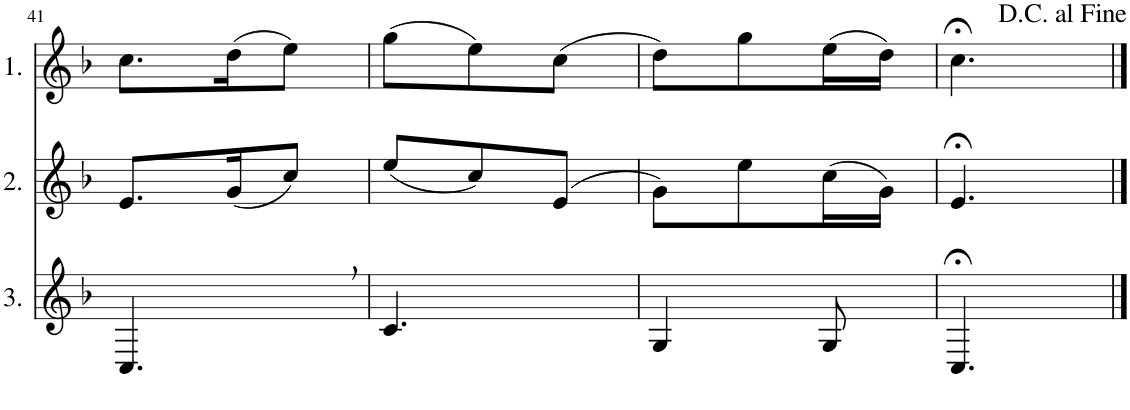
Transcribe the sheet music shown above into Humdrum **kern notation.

**kern	**kern	**kern
*part3	*part2	*part1
*staff3	*staff2	*staff1
*I"3.	*I"2.	*I"1.
!!LO:PB:g=z
*clefG2	*clefG2	*clefG2
*Trd4c7	*Trd4c7	*Trd4c7
*k[b-]	*k[b-]	*k[b-]
*M3/8	*M3/8	*M3/8
=41	=41	=41
4.C,/	8.e/L	8.cc\L
.	(16g/K	(16dd\K
.	8cc/J)	8ee\J)
=42	=42	=42
4.c/	(8ee/L	(8gg\L
.	8cc/)	8ee\)
.	(8e/J	(8cc\J
=43	=43	=43
4G/	8g\L)	8dd\L)
.	8ee\	8gg\
8G/	(16cc\L	(16ee\L
.	16g\JJ)	16dd\JJ)
=44	=44	=44
4.C;</	4.e;</	4.cc;<\
==	==	==
*-	*-	*-
